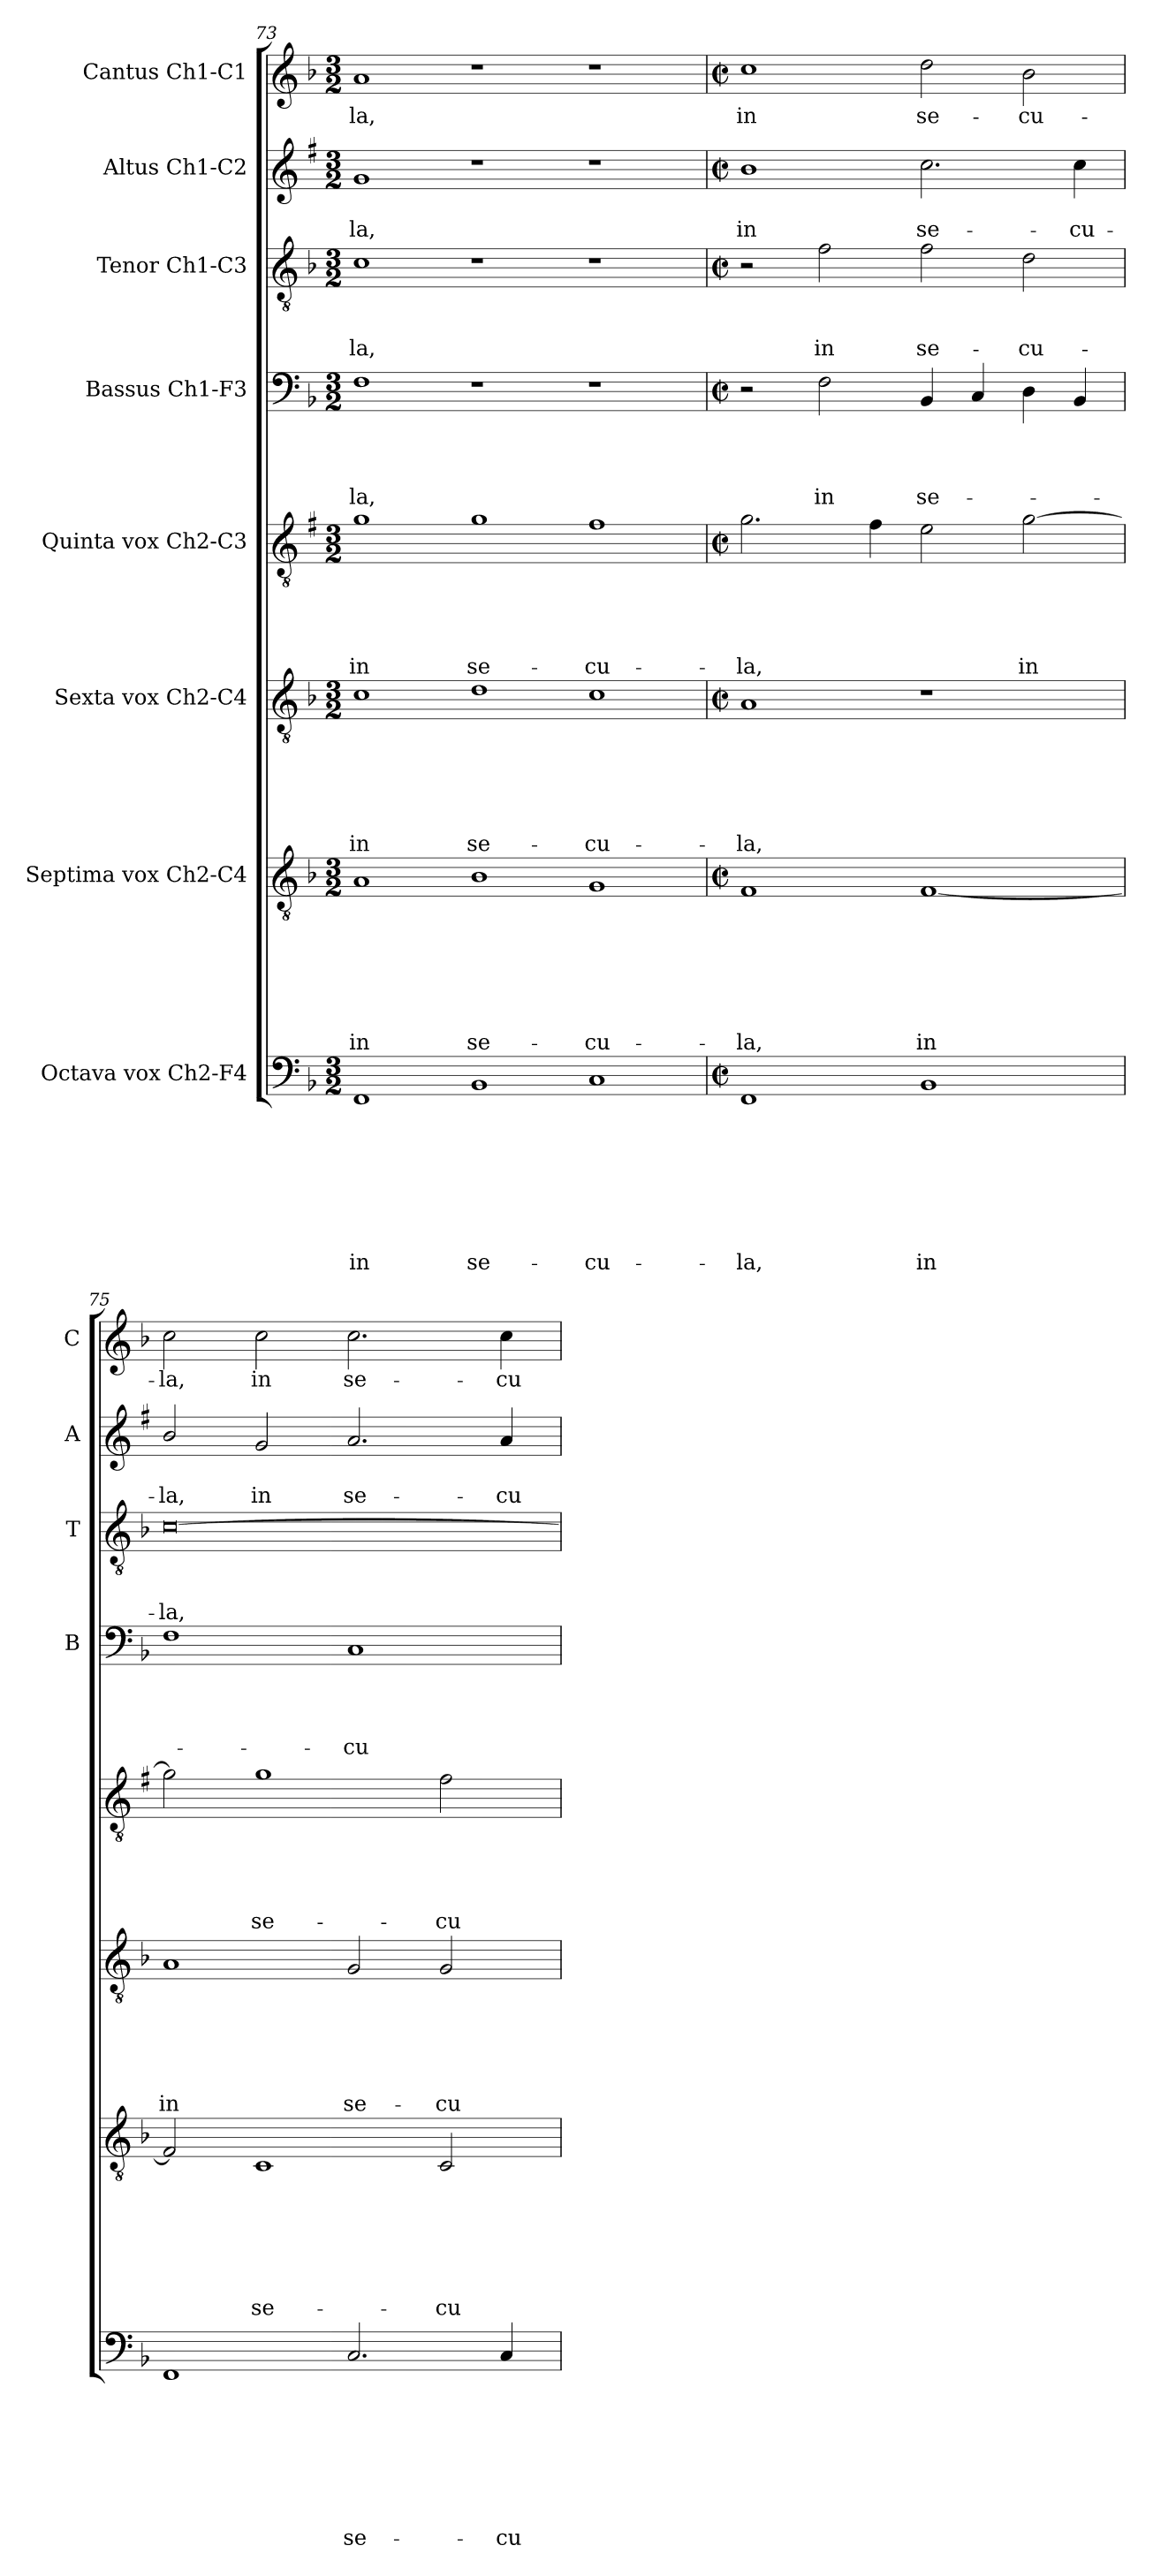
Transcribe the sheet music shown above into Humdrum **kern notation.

**kern	**text	**text	**text	**text	**text	**text	**text	**text	**kern	**text	**text	**text	**text	**text	**text	**text	**kern	**text	**text	**text	**text	**text	**text	**kern	**text	**text	**text	**text	**text	**kern	**text	**text	**text	**text	**kern	**text	**text	**text	**kern	**text	**text	**kern	**text
*part8	*part8	*part8	*part8	*part8	*part8	*part8	*part8	*part8	*part7	*part7	*part7	*part7	*part7	*part7	*part7	*part7	*part6	*part6	*part6	*part6	*part6	*part6	*part6	*part5	*part5	*part5	*part5	*part5	*part5	*part4	*part4	*part4	*part4	*part4	*part3	*part3	*part3	*part3	*part2	*part2	*part2	*part1	*part1
*staff8	*staff8	*staff8	*staff8	*staff8	*staff8	*staff8	*staff8	*staff8	*staff7	*staff7	*staff7	*staff7	*staff7	*staff7	*staff7	*staff7	*staff6	*staff6	*staff6	*staff6	*staff6	*staff6	*staff6	*staff5	*staff5	*staff5	*staff5	*staff5	*staff5	*staff4	*staff4	*staff4	*staff4	*staff4	*staff3	*staff3	*staff3	*staff3	*staff2	*staff2	*staff2	*staff1	*staff1
*I"Octava vox Ch2-F4	*	*	*	*	*	*	*	*	*I"Septima vox Ch2-C4	*	*	*	*	*	*	*	*I"Sexta vox Ch2-C4	*	*	*	*	*	*	*I"Quinta vox Ch2-C3	*	*	*	*	*	*I"Bassus Ch1-F3	*	*	*	*	*I"Tenor Ch1-C3	*	*	*	*I"Altus Ch1-C2	*	*	*I"Cantus Ch1-C1	*
*	*	*	*	*	*	*	*	*	*	*	*	*	*	*	*	*	*	*	*	*	*	*	*	*	*	*	*	*	*	*I'B	*	*	*	*	*I'T	*	*	*	*I'A	*	*	*I'C	*
!!LO:LB:g=z
*clefF4	*	*	*	*	*	*	*	*	*clefGv2	*	*	*	*	*	*	*	*clefGv2	*	*	*	*	*	*	*clefGv2	*	*	*	*	*	*clefF4	*	*	*	*	*clefGv2	*	*	*	*clefG2	*	*	*clefG2	*
*	*	*	*	*	*	*	*	*	*	*	*	*	*	*	*	*	*	*	*	*	*	*	*	*ITrd1c2	*	*	*	*	*	*	*	*	*	*	*	*	*	*	*ITrd1c2	*	*	*	*
*k[b-]	*	*	*	*	*	*	*	*	*k[b-]	*	*	*	*	*	*	*	*k[b-]	*	*	*	*	*	*	*k[b-]	*	*	*	*	*	*k[b-]	*	*	*	*	*k[b-]	*	*	*	*k[b-]	*	*	*k[b-]	*
*F:	*	*	*	*	*	*	*	*	*F:	*	*	*	*	*	*	*	*F:	*	*	*	*	*	*	*F:	*	*	*	*	*	*F:	*	*	*	*	*F:	*	*	*	*F:	*	*	*F:	*
*M3/2	*	*	*	*	*	*	*	*	*M3/2	*	*	*	*	*	*	*	*M3/2	*	*	*	*	*	*	*M3/2	*	*	*	*	*	*M3/2	*	*	*	*	*M3/2	*	*	*	*M3/2	*	*	*M3/2	*
=73	=73	=73	=73	=73	=73	=73	=73	=73	=73	=73	=73	=73	=73	=73	=73	=73	=73	=73	=73	=73	=73	=73	=73	=73	=73	=73	=73	=73	=73	=73	=73	=73	=73	=73	=73	=73	=73	=73	=73	=73	=73	=73	=73
!	!	!	!	!	!	!	!	!LO:LY:b	!	!	!	!	!	!	!	!LO:LY:b	!	!	!	!	!	!	!LO:LY:b	!	!	!	!	!	!LO:LY:b	!	!	!	!	!LO:LY:b	!	!	!	!LO:LY:b	!	!	!LO:LY:b	!	!LO:LY:b
1FF	.	.	.	.	.	.	.	in	1A	.	.	.	.	.	.	in	1c	.	.	.	.	.	in	1f	.	.	.	.	in	1F	.	.	.	-la,	1c	.	.	-la,	1f	.	-la,	1a	-la,
!	!	!	!	!	!	!	!	!LO:LY:b	!	!	!	!	!	!	!	!LO:LY:b	!	!	!	!	!	!	!LO:LY:b	!	!	!	!	!	!LO:LY:b	!	!	!	!	!	!	!	!	!	!	!	!	!	!
1BB-	.	.	.	.	.	.	.	se-	1B-	.	.	.	.	.	.	se-	1d	.	.	.	.	.	se-	1f	.	.	.	.	se-	1r	.	.	.	.	1r	.	.	.	1r	.	.	1r	.
!	!	!	!	!	!	!	!	!LO:LY:b	!	!	!	!	!	!	!	!LO:LY:b	!	!	!	!	!	!	!LO:LY:b	!	!	!	!	!	!LO:LY:b	!	!	!	!	!	!	!	!	!	!	!	!	!	!
1C	.	.	.	.	.	.	.	-cu-	1G	.	.	.	.	.	.	-cu-	1c	.	.	.	.	.	-cu-	1e	.	.	.	.	-cu-	1r	.	.	.	.	1r	.	.	.	1r	.	.	1r	.
=74	=74	=74	=74	=74	=74	=74	=74	=74	=74	=74	=74	=74	=74	=74	=74	=74	=74	=74	=74	=74	=74	=74	=74	=74	=74	=74	=74	=74	=74	=74	=74	=74	=74	=74	=74	=74	=74	=74	=74	=74	=74	=74	=74
*M2/2	*	*	*	*	*	*	*	*	*M2/2	*	*	*	*	*	*	*	*M2/2	*	*	*	*	*	*	*M2/2	*	*	*	*	*	*M2/2	*	*	*	*	*M2/2	*	*	*	*M2/2	*	*	*M2/2	*
*met(c|)	*	*	*	*	*	*	*	*	*met(c|)	*	*	*	*	*	*	*	*met(c|)	*	*	*	*	*	*	*met(c|)	*	*	*	*	*	*met(c|)	*	*	*	*	*met(c|)	*	*	*	*met(c|)	*	*	*met(c|)	*
!	!	!	!	!	!	!	!	!LO:LY:b	!	!	!	!	!	!	!	!LO:LY:b	!	!	!	!	!	!	!LO:LY:b	!	!	!	!	!	!LO:LY:b	!	!	!	!	!	!	!	!	!	!	!	!LO:LY:b	!	!LO:LY:b
1FF	.	.	.	.	.	.	.	-la,	1F	.	.	.	.	.	.	-la,	1A	.	.	.	.	.	-la,	2.f\	.	.	.	.	-la,	2r	.	.	.	.	2r	.	.	.	1a	.	in	1cc	in
!	!	!	!	!	!	!	!	!	!	!	!	!	!	!	!	!	!	!	!	!	!	!	!	!	!	!	!	!	!	!	!	!	!	!LO:LY:b	!	!	!	!LO:LY:b	!	!	!	!	!
.	.	.	.	.	.	.	.	.	.	.	.	.	.	.	.	.	.	.	.	.	.	.	.	.	.	.	.	.	.	2F\	.	.	.	in	2f\	.	.	in	.	.	.	.	.
.	.	.	.	.	.	.	.	.	.	.	.	.	.	.	.	.	.	.	.	.	.	.	.	4e\	.	.	.	.	.	.	.	.	.	.	.	.	.	.	.	.	.	.	.
!	!	!	!	!	!	!	!	!LO:LY:b	!	!	!	!	!	!	!	!LO:LY:b	!	!	!	!	!	!	!	!	!	!	!	!	!	!	!	!	!	!LO:LY:b	!	!	!	!LO:LY:b	!	!	!LO:LY:b	!	!LO:LY:b
1BB-	.	.	.	.	.	.	.	in	[1F	.	.	.	.	.	.	in	1r	.	.	.	.	.	.	2d\	.	.	.	.	.	4BB-/	.	.	.	se-	2f\	.	.	se-	2.b-\	.	se-	2dd\	se-
.	.	.	.	.	.	.	.	.	.	.	.	.	.	.	.	.	.	.	.	.	.	.	.	.	.	.	.	.	.	4C/	.	.	.	.	.	.	.	.	.	.	.	.	.
!	!	!	!	!	!	!	!	!	!	!	!	!	!	!	!	!	!	!	!	!	!	!	!	!	!	!	!	!	!LO:LY:b	!	!	!	!	!	!	!	!	!LO:LY:b	!	!	!	!	!LO:LY:b
.	.	.	.	.	.	.	.	.	.	.	.	.	.	.	.	.	.	.	.	.	.	.	.	[2f\	.	.	.	.	in	4D\	.	.	.	.	2d\	.	.	-cu-	.	.	.	2b-\	-cu-
!	!	!	!	!	!	!	!	!	!	!	!	!	!	!	!	!	!	!	!	!	!	!	!	!	!	!	!	!	!	!	!	!	!	!	!	!	!	!	!	!	!LO:LY:b	!	!
.	.	.	.	.	.	.	.	.	.	.	.	.	.	.	.	.	.	.	.	.	.	.	.	.	.	.	.	.	.	4BB-/	.	.	.	.	.	.	.	.	4b-\	.	-cu-	.	.
=75	=75	=75	=75	=75	=75	=75	=75	=75	=75	=75	=75	=75	=75	=75	=75	=75	=75	=75	=75	=75	=75	=75	=75	=75	=75	=75	=75	=75	=75	=75	=75	=75	=75	=75	=75	=75	=75	=75	=75	=75	=75	=75	=75
!	!	!	!	!	!	!	!	!	!	!	!	!	!	!	!	!	!	!	!	!	!	!	!LO:LY:b	!	!	!	!	!	!	!	!	!	!	!	!	!	!	!LO:LY:b	!	!	!LO:LY:b	!	!LO:LY:b
1FF	.	.	.	.	.	.	.	.	2F/]	.	.	.	.	.	.	.	1A	.	.	.	.	.	in	2f\]	.	.	.	.	.	1F	.	.	.	.	[0c	.	.	-la,	2a/	.	-la,	2cc\	-la,
!	!	!	!	!	!	!	!	!	!	!	!	!	!	!	!	!LO:LY:b	!	!	!	!	!	!	!	!	!	!	!	!	!LO:LY:b	!	!	!	!	!	!	!	!	!	!	!	!LO:LY:b	!	!LO:LY:b
.	.	.	.	.	.	.	.	.	1C	.	.	.	.	.	.	se-	.	.	.	.	.	.	.	1f	.	.	.	.	se-	.	.	.	.	.	.	.	.	.	2f/	.	in	2cc\	in
!	!	!	!	!	!	!	!	!LO:LY:b	!	!	!	!	!	!	!	!	!	!	!	!	!	!	!LO:LY:b	!	!	!	!	!	!	!	!	!	!	!LO:LY:b	!	!	!	!	!	!	!LO:LY:b	!	!LO:LY:b
2.C/	.	.	.	.	.	.	.	se-	.	.	.	.	.	.	.	.	2G/	.	.	.	.	.	se-	.	.	.	.	.	.	1C	.	.	.	-cu-	.	.	.	.	2.g/	.	se-	2.cc\	se-
!	!	!	!	!	!	!	!	!	!	!	!	!	!	!	!	!LO:LY:b	!	!	!	!	!	!	!LO:LY:b	!	!	!	!	!	!LO:LY:b	!	!	!	!	!	!	!	!	!	!	!	!	!	!
.	.	.	.	.	.	.	.	.	2C/	.	.	.	.	.	.	-cu-	2G/	.	.	.	.	.	-cu-	2e\	.	.	.	.	-cu-	.	.	.	.	.	.	.	.	.	.	.	.	.	.
!	!	!	!	!	!	!	!	!LO:LY:b	!	!	!	!	!	!	!	!	!	!	!	!	!	!	!	!	!	!	!	!	!	!	!	!	!	!	!	!	!	!	!	!	!LO:LY:b	!	!LO:LY:b
4C/	.	.	.	.	.	.	.	-cu-	.	.	.	.	.	.	.	.	.	.	.	.	.	.	.	.	.	.	.	.	.	.	.	.	.	.	.	.	.	.	4g/	.	-cu-	4cc\	-cu-
=	=	=	=	=	=	=	=	=	=	=	=	=	=	=	=	=	=	=	=	=	=	=	=	=	=	=	=	=	=	=	=	=	=	=	=	=	=	=	=	=	=	=	=
*-	*-	*-	*-	*-	*-	*-	*-	*-	*-	*-	*-	*-	*-	*-	*-	*-	*-	*-	*-	*-	*-	*-	*-	*-	*-	*-	*-	*-	*-	*-	*-	*-	*-	*-	*-	*-	*-	*-	*-	*-	*-	*-	*-
